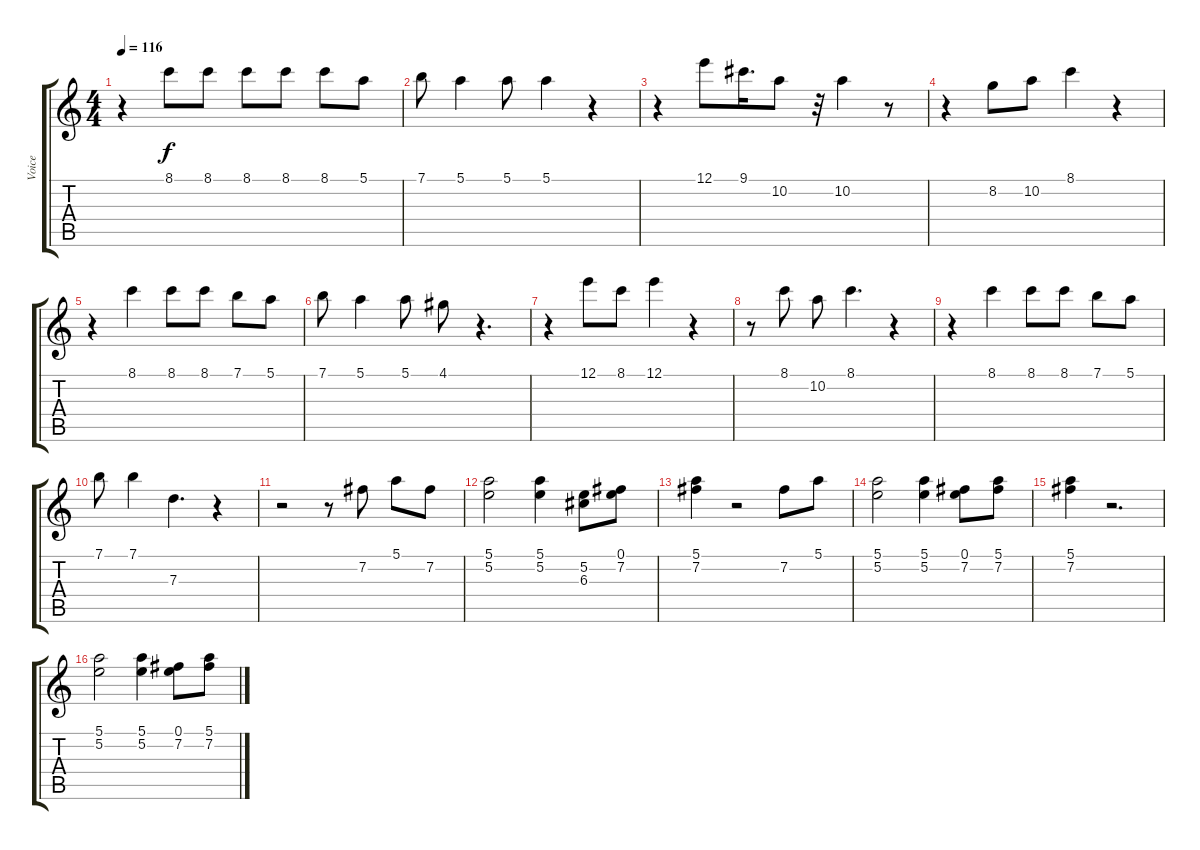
\track ("Voice" "Voice") {instrument distortionguitar}
\staff {score tabs}
\tuning (E4 B3 G3 D3 A2 E2) {hide}
\ts (4 4)
\tempo 116
\clef g2
\ks c
r.4{dy f} 8.1.8 8.1.8 8.1.8 8.1.8 8.1.8 5.1.8 |
7.1.8 5.1.4 5.1.8 5.1.4 r.4 |
r.4 12.1.8 9.1.16{d} 10.2.8 r.32 10.2.4 r.8 |
r.4 8.2.8 10.2.8 8.1.4 r.4 |
r.4 8.1.4 8.1.8 8.1.8 7.1.8 5.1.8 |
7.1.8 5.1.4 5.1.8 4.1.8 r.4{d} |
r.4 12.1.8 8.1.8 12.1.4 r.4 |
r.8 8.1.8 10.2.8 8.1.4{d} r.4 |
r.4 8.1.4 8.1.8 8.1.8 7.1.8 5.1.8 |
7.1.8 7.1.4 7.3.4{d} r.4 |
r.2 r.8 7.2.8 5.1.8 7.2.8 |
(5.1 5.2).2 (5.1 5.2).4 (5.2 6.3).8 (0.1 7.2).8 |
(5.1 7.2).4 r.2 7.2.8 5.1.8 |
(5.1 5.2).2 (5.1 5.2).4 (0.1 7.2).8 (5.1 7.2).8 |
(5.1 7.2).4 r.2{d} |
(5.1 5.2).2 (5.1 5.2).4 (0.1 7.2).8 (5.1 7.2).8
